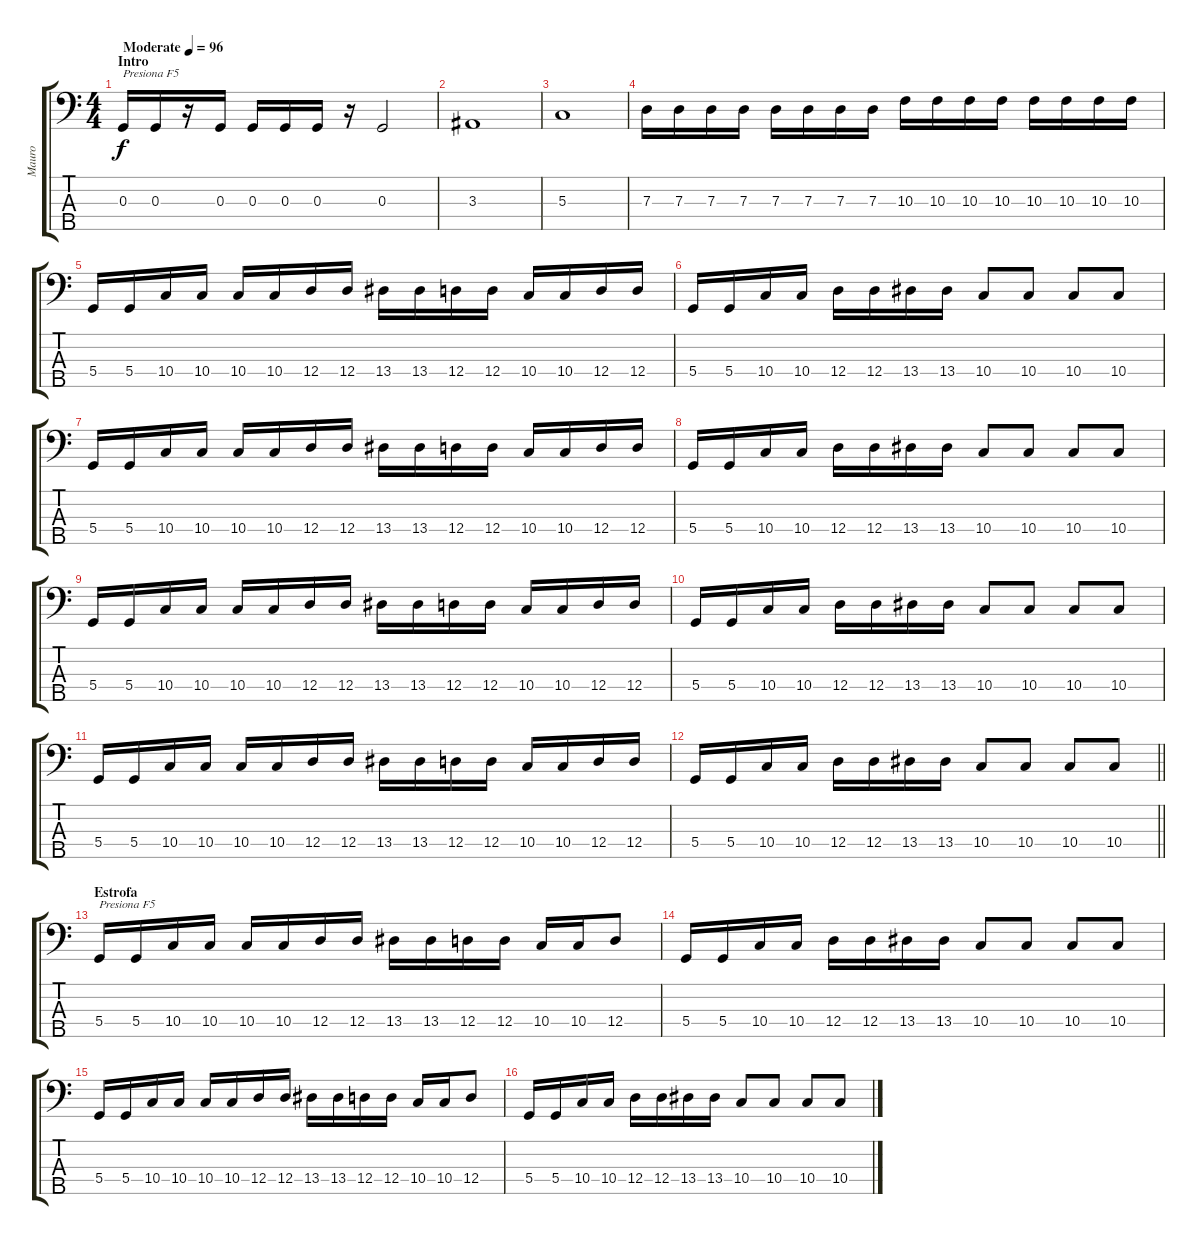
\track ("Mauro" "Mauro") {instrument electricbasspick}
\staff {score tabs}
\tuning (F2 C2 G1 D1 A0) {hide}
\ts (4 4)
\section ("" "Intro")
\tempo (96 "Moderate")
\clef f4
\ks c
0.3.16{txt "Presiona F5" dy f instrument electricbasspick} 0.3.16 r.16 0.3.16 0.3.16 0.3.16 0.3.16 r.16 0.3.2 |
3.3.1 |
5.3.1 |
7.3.16 7.3.16 7.3.16 7.3.16 7.3.16 7.3.16 7.3.16 7.3.16 10.3.16 10.3.16 10.3.16 10.3.16 10.3.16 10.3.16 10.3.16 10.3.16 |
5.4.16 5.4.16 10.4.16 10.4.16 10.4.16 10.4.16 12.4.16 12.4.16 13.4.16 13.4.16 12.4.16 12.4.16 10.4.16 10.4.16 12.4.16 12.4.16 |
5.4.16 5.4.16 10.4.16 10.4.16 12.4.16 12.4.16 13.4.16 13.4.16 10.4.8 10.4.8 10.4.8 10.4.8 |
5.4.16 5.4.16 10.4.16 10.4.16 10.4.16 10.4.16 12.4.16 12.4.16 13.4.16 13.4.16 12.4.16 12.4.16 10.4.16 10.4.16 12.4.16 12.4.16 |
5.4.16 5.4.16 10.4.16 10.4.16 12.4.16 12.4.16 13.4.16 13.4.16 10.4.8 10.4.8 10.4.8 10.4.8 |
5.4.16 5.4.16 10.4.16 10.4.16 10.4.16 10.4.16 12.4.16 12.4.16 13.4.16 13.4.16 12.4.16 12.4.16 10.4.16 10.4.16 12.4.16 12.4.16 |
5.4.16 5.4.16 10.4.16 10.4.16 12.4.16 12.4.16 13.4.16 13.4.16 10.4.8 10.4.8 10.4.8 10.4.8 |
5.4.16 5.4.16 10.4.16 10.4.16 10.4.16 10.4.16 12.4.16 12.4.16 13.4.16 13.4.16 12.4.16 12.4.16 10.4.16 10.4.16 12.4.16 12.4.16 |
\barLineRight lightlight
5.4.16 5.4.16 10.4.16 10.4.16 12.4.16 12.4.16 13.4.16 13.4.16 10.4.8 10.4.8 10.4.8 10.4.8 |
\section ("" "Estrofa")
5.4.16{txt "Presiona F5"} 5.4.16 10.4.16 10.4.16 10.4.16 10.4.16 12.4.16 12.4.16 13.4.16 13.4.16 12.4.16 12.4.16 10.4.16 10.4.16 12.4.8 |
5.4.16 5.4.16 10.4.16 10.4.16 12.4.16 12.4.16 13.4.16 13.4.16 10.4.8 10.4.8 10.4.8 10.4.8 |
5.4.16 5.4.16 10.4.16 10.4.16 10.4.16 10.4.16 12.4.16 12.4.16 13.4.16 13.4.16 12.4.16 12.4.16 10.4.16 10.4.16 12.4.8 |
5.4.16 5.4.16 10.4.16 10.4.16 12.4.16 12.4.16 13.4.16 13.4.16 10.4.8 10.4.8 10.4.8 10.4.8
